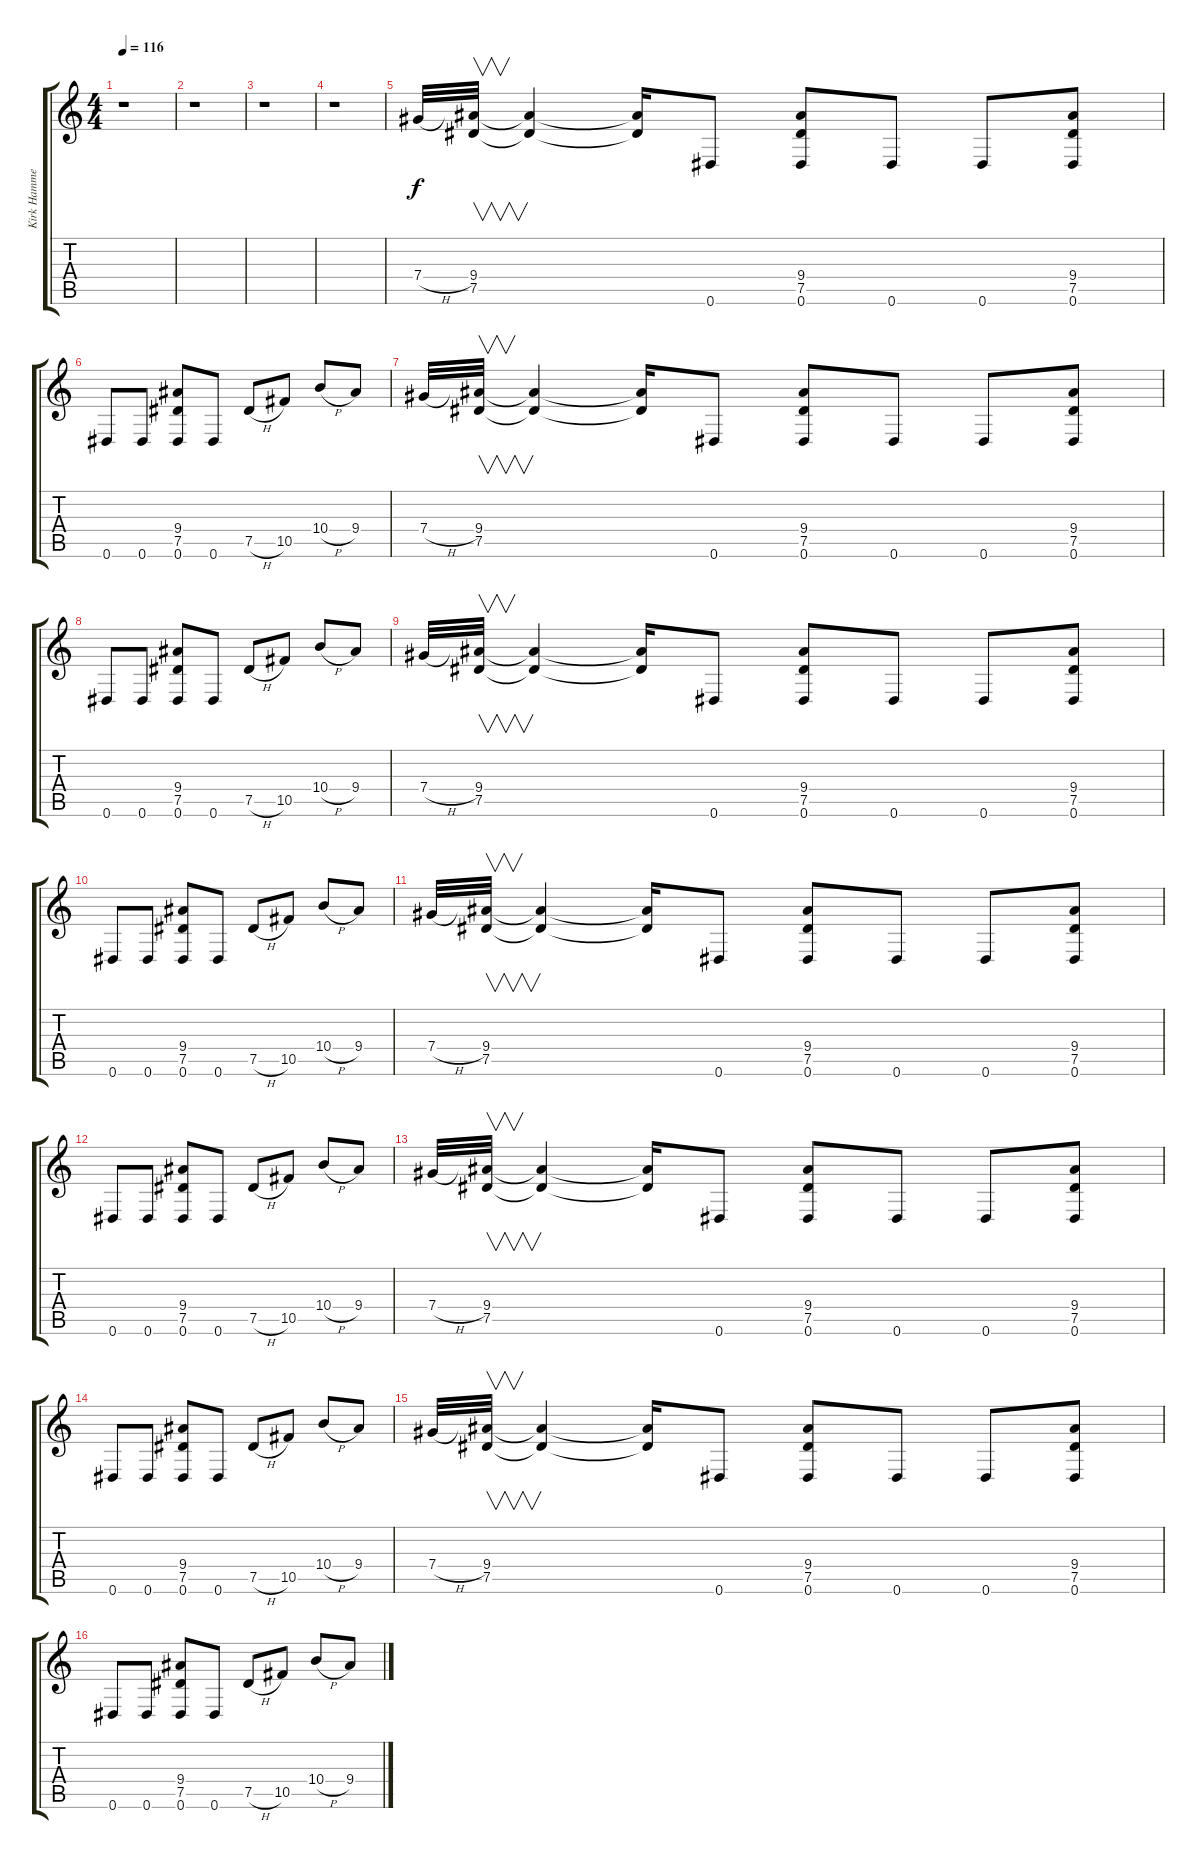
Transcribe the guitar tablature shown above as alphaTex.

\track ("Kirk Hammett" "Kirk Hamme") {instrument electricguitarclean}
\staff {score tabs}
\tuning (Eb4 Bb3 Gb3 Db3 Ab2 Eb2) {hide}
\ts (4 4)
\tempo 116
\clef g2
\ks c
r.1{dy f} |
r.1 |
r.1 |
r.1 |
7.4{h}.32 (9.4 7.5).32{v} (9.4{t} 7.5{t}).4 (9.4{t} 7.5{t}).16 0.6.8 (9.4 7.5 0.6).8 0.6.8 0.6.8 (9.4 7.5 0.6).8 |
0.6.8 0.6.8 (9.4 7.5 0.6).8 0.6.8 7.5{h}.8 10.5.8 10.4{h}.8 9.4.8 |
7.4{h}.32 (9.4 7.5).32{v} (9.4{t} 7.5{t}).4 (9.4{t} 7.5{t}).16 0.6.8 (9.4 7.5 0.6).8 0.6.8 0.6.8 (9.4 7.5 0.6).8 |
0.6.8 0.6.8 (9.4 7.5 0.6).8 0.6.8 7.5{h}.8 10.5.8 10.4{h}.8 9.4.8 |
7.4{h}.32 (9.4 7.5).32{v} (9.4{t} 7.5{t}).4 (9.4{t} 7.5{t}).16 0.6.8 (9.4 7.5 0.6).8 0.6.8 0.6.8 (9.4 7.5 0.6).8 |
0.6.8 0.6.8 (9.4 7.5 0.6).8 0.6.8 7.5{h}.8 10.5.8 10.4{h}.8 9.4.8 |
7.4{h}.32 (9.4 7.5).32{v} (9.4{t} 7.5{t}).4 (9.4{t} 7.5{t}).16 0.6.8 (9.4 7.5 0.6).8 0.6.8 0.6.8 (9.4 7.5 0.6).8 |
0.6.8 0.6.8 (9.4 7.5 0.6).8 0.6.8 7.5{h}.8 10.5.8 10.4{h}.8 9.4.8 |
7.4{h}.32 (9.4 7.5).32{v} (9.4{t} 7.5{t}).4 (9.4{t} 7.5{t}).16 0.6.8 (9.4 7.5 0.6).8 0.6.8 0.6.8 (9.4 7.5 0.6).8 |
0.6.8 0.6.8 (9.4 7.5 0.6).8 0.6.8 7.5{h}.8 10.5.8 10.4{h}.8 9.4.8 |
7.4{h}.32 (9.4 7.5).32{v} (9.4{t} 7.5{t}).4 (9.4{t} 7.5{t}).16 0.6.8 (9.4 7.5 0.6).8 0.6.8 0.6.8 (9.4 7.5 0.6).8 |
0.6.8 0.6.8 (9.4 7.5 0.6).8 0.6.8 7.5{h}.8 10.5.8 10.4{h}.8 9.4.8
